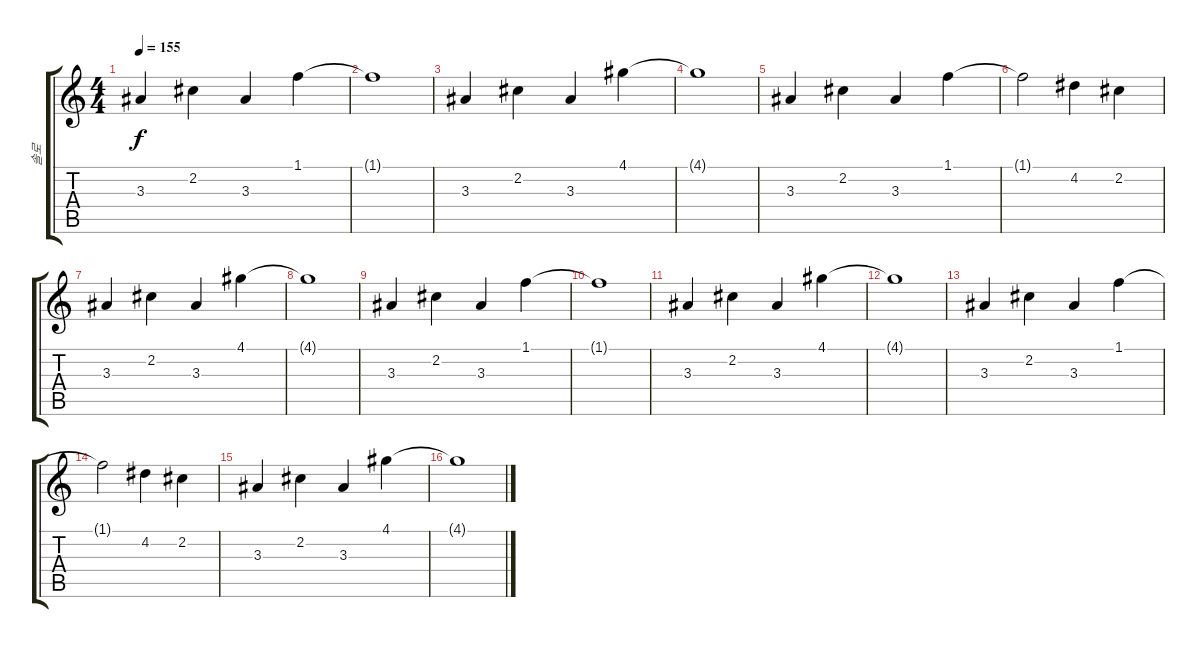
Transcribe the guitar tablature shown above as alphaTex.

\track ("솔로" "솔로") {instrument acousticguitarsteel}
\staff {score tabs}
\tuning (E4 B3 G3 D3 A2 E2) {hide}
\ts (4 4)
\tempo 155
\clef g2
\ks c
3.3.4{dy f} 2.2.4 3.3.4 1.1.4 |
1.1{t}.1 |
3.3.4 2.2.4 3.3.4 4.1.4 |
4.1{t}.1 |
3.3.4 2.2.4 3.3.4 1.1.4 |
1.1{t}.2 4.2.4 2.2.4 |
3.3.4 2.2.4 3.3.4 4.1.4 |
4.1{t}.1 |
3.3.4 2.2.4 3.3.4 1.1.4 |
1.1{t}.1 |
3.3.4 2.2.4 3.3.4 4.1.4 |
4.1{t}.1 |
3.3.4 2.2.4 3.3.4 1.1.4 |
1.1{t}.2 4.2.4 2.2.4 |
3.3.4 2.2.4 3.3.4 4.1.4 |
4.1{t}.1
